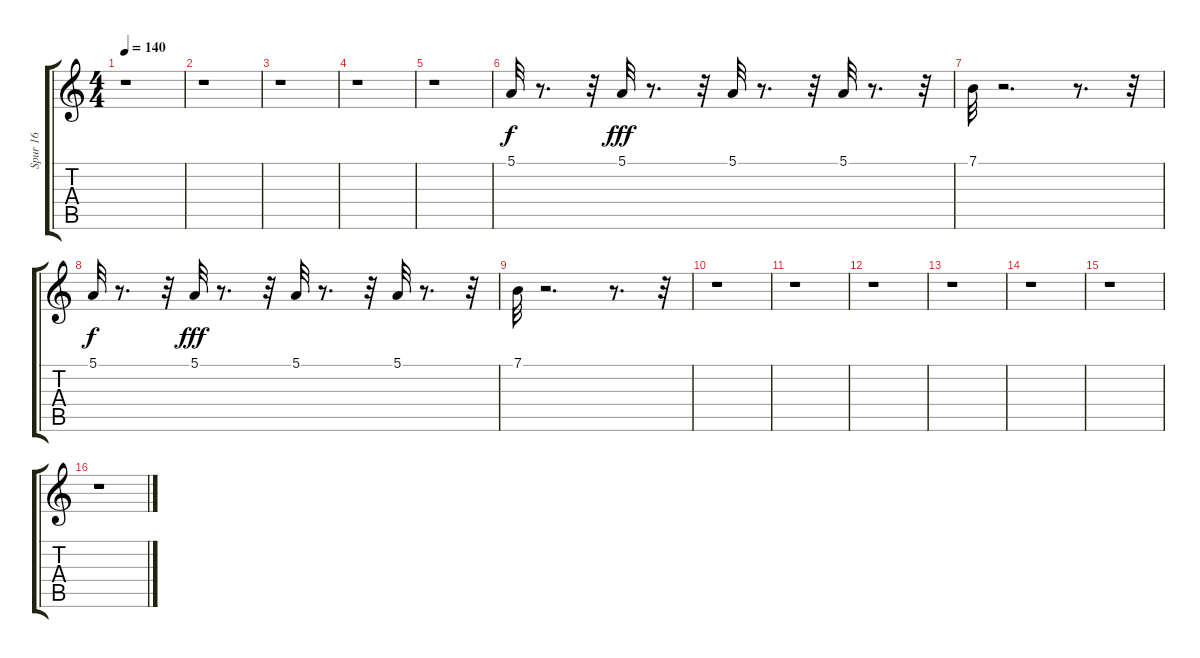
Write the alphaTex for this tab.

\track ("Spur 16" "Spur 16") {instrument dulcimer}
\staff {score tabs}
\tuning (E4 B3 G3 D3 A2 E2) {hide}
\ts (4 4)
\tempo 140
\clef g2
\ks c
r.1{dy f} |
r.1 |
r.1 |
r.1 |
r.1 |
5.1.32 r.8{d} r.32 5.1.32{dy fff} r.8{d} r.32 5.1.32 r.8{d} r.32 5.1.32 r.8{d} r.32 |
7.1.32 r.2{d} r.8{d} r.32 |
5.1.32{dy f} r.8{d} r.32 5.1.32{dy fff} r.8{d} r.32 5.1.32 r.8{d} r.32 5.1.32 r.8{d} r.32 |
7.1.32 r.2{d} r.8{d} r.32 |
r.1 |
r.1 |
r.1 |
r.1 |
r.1 |
r.1 |
r.1
